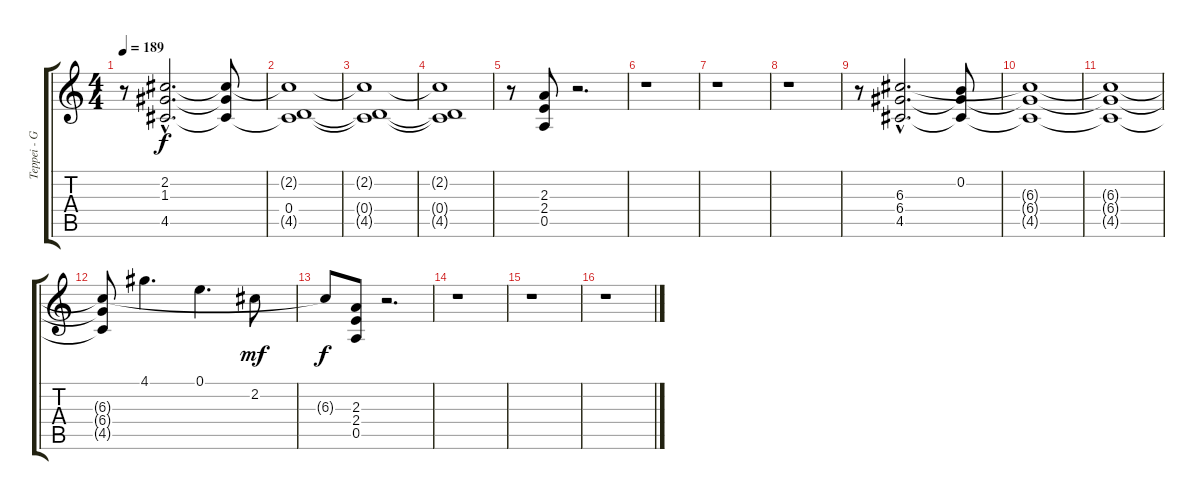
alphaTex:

\track ("Teppei - Guitar" "Teppei - G") {instrument distortionguitar}
\staff {score tabs}
\tuning (E4 B3 G3 D3 A2 E2) {hide}
\ts (4 4)
\tempo 189
\clef g2
\ks c
r.8{dy f instrument distortionguitar} (2.2{hac} 1.3{hac} 4.5{hac}).2{d} (2.2{t} 1.3{t} 4.5{t}).8 |
(2.2{t} 0.4 4.5{t}).1 |
(2.2{t} 0.4{t} 4.5{t}).1 |
(2.2{t} 0.4{t} 4.5{t}).1 |
r.8 (2.3 2.4 0.5).8 r.2{d} |
r.1 |
r.1 |
r.1 |
r.8 (6.3{hac} 6.4{hac} 4.5{hac}).2{d} (0.2 6.4{t} 4.5{t}).8 |
(6.3{t} 6.4{t} 4.5{t}).1 |
(6.3{t} 6.4{t} 4.5{t}).1 |
(6.3{t} 6.4{t} 4.5{t}).8 4.1.4{d instrument distortionguitar} 0.1.4{d} 2.2.8{dy mf} |
6.3{t}.8{dy f} (2.3 2.4 0.5).8{instrument distortionguitar} r.2{d} |
r.1 |
r.1 |
r.1
